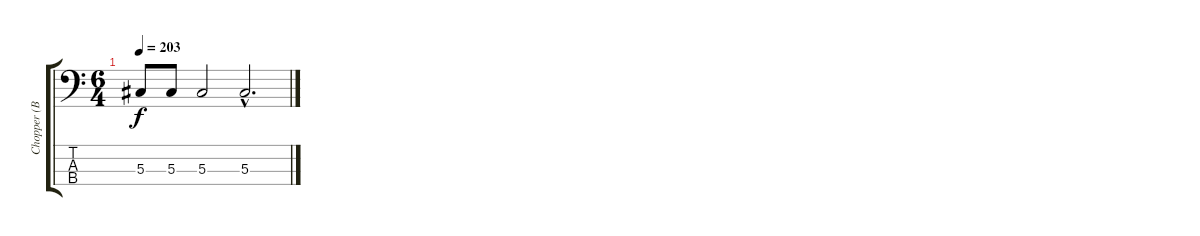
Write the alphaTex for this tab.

\track ("Chopper (Bass)" "Chopper (B") {instrument electricbassfinger}
\staff {score tabs}
\tuning (Gb2 Db2 Ab1 Db1) {hide}
\ts (6 4)
\tempo 203
\clef f4
\ks c
5.3.8{dy f} 5.3.8 5.3.2 5.3{hac}.2{d}
